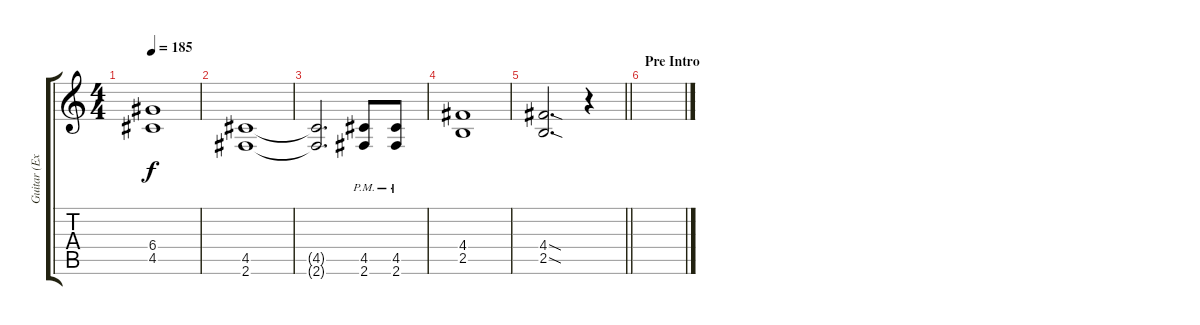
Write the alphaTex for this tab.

\track ("Guitar (Extra)" "Guitar (Ex") {instrument electricguitarmuted}
\staff {score tabs}
\tuning (E4 B3 G3 D3 A2 E2) {hide}
\ts (4 4)
\tempo 185
\clef g2
\ks c
(6.4{t} 4.5{t}).1{dy f} |
(4.5 2.6).1 |
(4.5{t} 2.6{t}).2{d} (4.5 2.6{pm}).8 (4.5 2.6{pm}).8 |
(4.4 2.5).1 |
\barLineRight lightlight
(4.4{sod} 2.5{sod}).2{d} r.4 |
\section ("" "Pre Intro")
